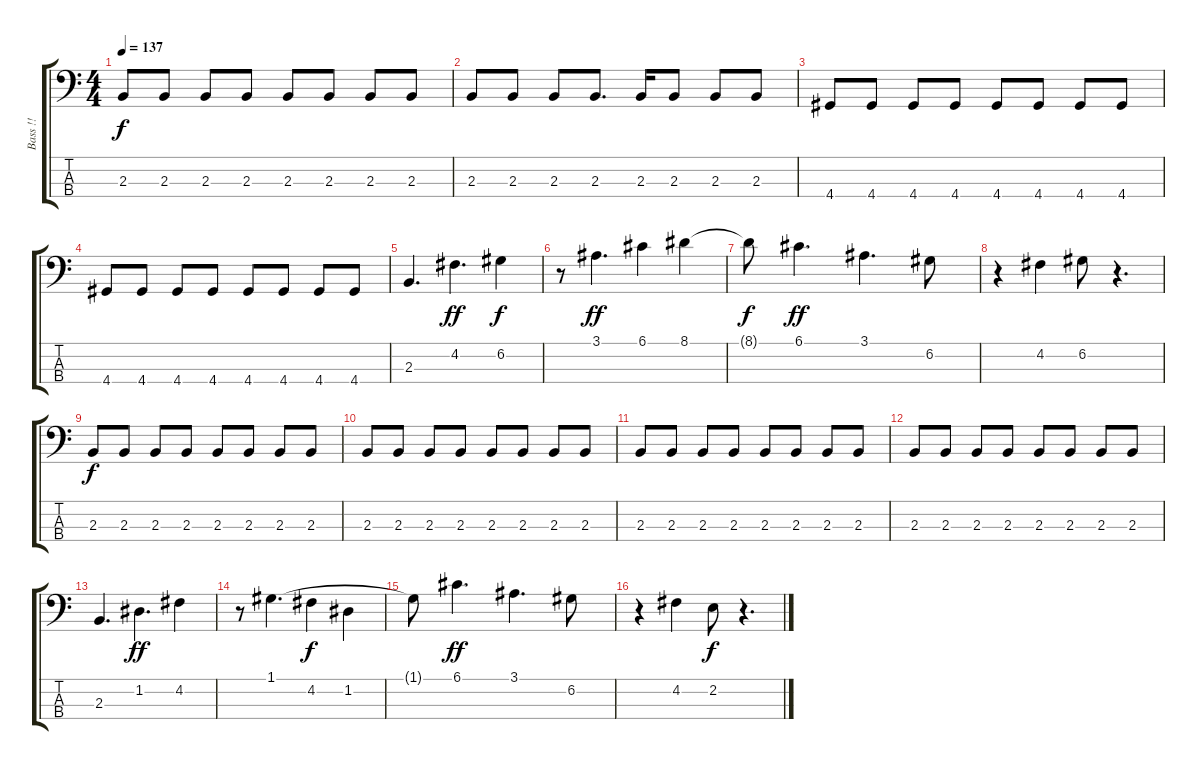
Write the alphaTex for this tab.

\track ("Bass !!" "Bass !!") {instrument electricbassfinger}
\staff {score tabs}
\tuning (G2 D2 A1 E1) {hide}
\ts (4 4)
\tempo 137
\clef f4
\ks c
2.3.8{dy f} 2.3.8 2.3.8 2.3.8 2.3.8 2.3.8 2.3.8 2.3.8 |
2.3.8 2.3.8 2.3.8 2.3.8{d} 2.3.16 2.3.8 2.3.8 2.3.8 |
4.4.8 4.4.8 4.4.8 4.4.8 4.4.8 4.4.8 4.4.8 4.4.8 |
4.4.8 4.4.8 4.4.8 4.4.8 4.4.8 4.4.8 4.4.8 4.4.8 |
2.3.4{d} 4.2.4{d dy ff} 6.2.4{dy f} |
r.8 3.1.4{d dy ff} 6.1.4 8.1.4 |
8.1{t}.8{dy f} 6.1.4{d dy ff} 3.1.4{d} 6.2.8 |
r.4 4.2.4 6.2.8 r.4{d} |
2.3.8{dy f} 2.3.8 2.3.8 2.3.8 2.3.8 2.3.8 2.3.8 2.3.8 |
2.3.8 2.3.8 2.3.8 2.3.8 2.3.8 2.3.8 2.3.8 2.3.8 |
2.3.8 2.3.8 2.3.8 2.3.8 2.3.8 2.3.8 2.3.8 2.3.8 |
2.3.8 2.3.8 2.3.8 2.3.8 2.3.8 2.3.8 2.3.8 2.3.8 |
2.3.4{d} 1.2.4{d dy ff} 4.2.4 |
r.8 1.1.4{d} 4.2.4{dy f} 1.2.4 |
1.1{t}.8 6.1.4{d dy ff} 3.1.4{d} 6.2.8 |
r.4 4.2.4 2.2.8{dy f} r.4{d}
